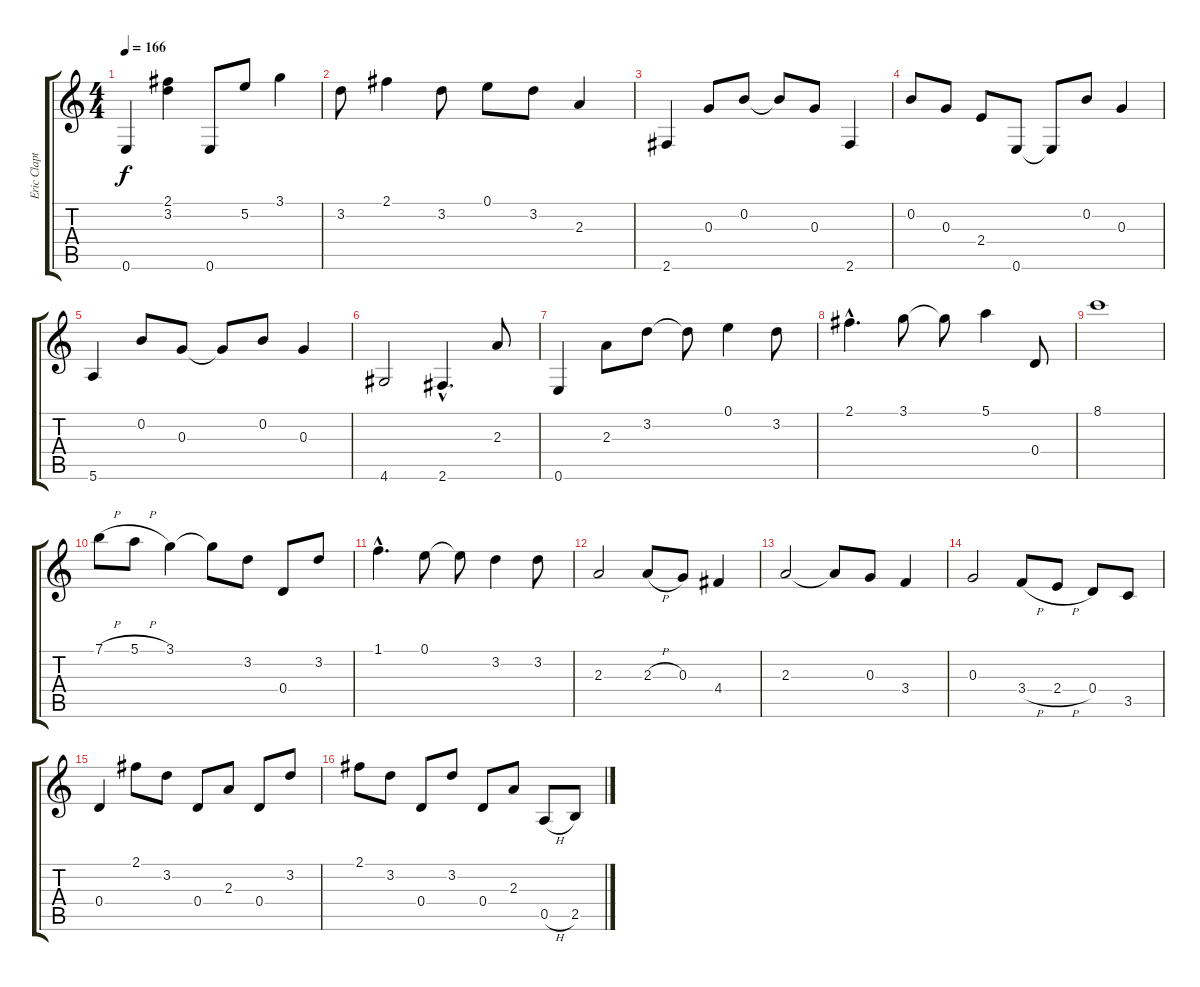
\track ("Eric Clapton Fingerpicking" "Eric Clapt") {instrument acousticguitarnylon}
\staff {score tabs}
\tuning (E4 B3 G3 D3 A2 E2) {hide}
\ts (4 4)
\tempo 166
\clef g2
\ks c
0.6.4{dy f} (2.1 3.2).4 0.6.8 5.2.8 3.1.4 |
3.2.8 2.1.4 3.2.8 0.1.8 3.2.8 2.3.4 |
2.6.4 0.3.8 0.2.8 0.2{t}.8 0.3.8 2.6.4 |
0.2.8 0.3.8 2.4.8 0.6.8 0.6{t}.8 0.2.8 0.3.4 |
5.6.4 0.2.8 0.3.8 0.3{t}.8 0.2.8 0.3.4 |
4.6.2 2.6{hac}.4{d} 2.3.8 |
0.6.4 2.3.8 3.2.8 3.2{t}.8 0.1.4 3.2.8 |
2.1{hac}.4{d} 3.1.8 3.1{t}.8 5.1.4 0.4.8 |
8.1.1 |
7.1{h}.8 5.1{h}.8 3.1.4 3.1{t}.8 3.2.8 0.4.8 3.2.8 |
1.1{hac}.4{d} 0.1.8 0.1{t}.8 3.2.4 3.2.8 |
2.3.2 2.3{h}.8 0.3.8 4.4.4 |
2.3.2 2.3{t}.8 0.3.8 3.4.4 |
0.3.2 3.4{h}.8 2.4{h}.8 0.4.8 3.5.8 |
0.4.4 2.1.8 3.2.8 0.4.8 2.3.8 0.4.8 3.2.8 |
2.1.8 3.2.8 0.4.8 3.2.8 0.4.8 2.3.8 0.5{h}.8 2.5.8
